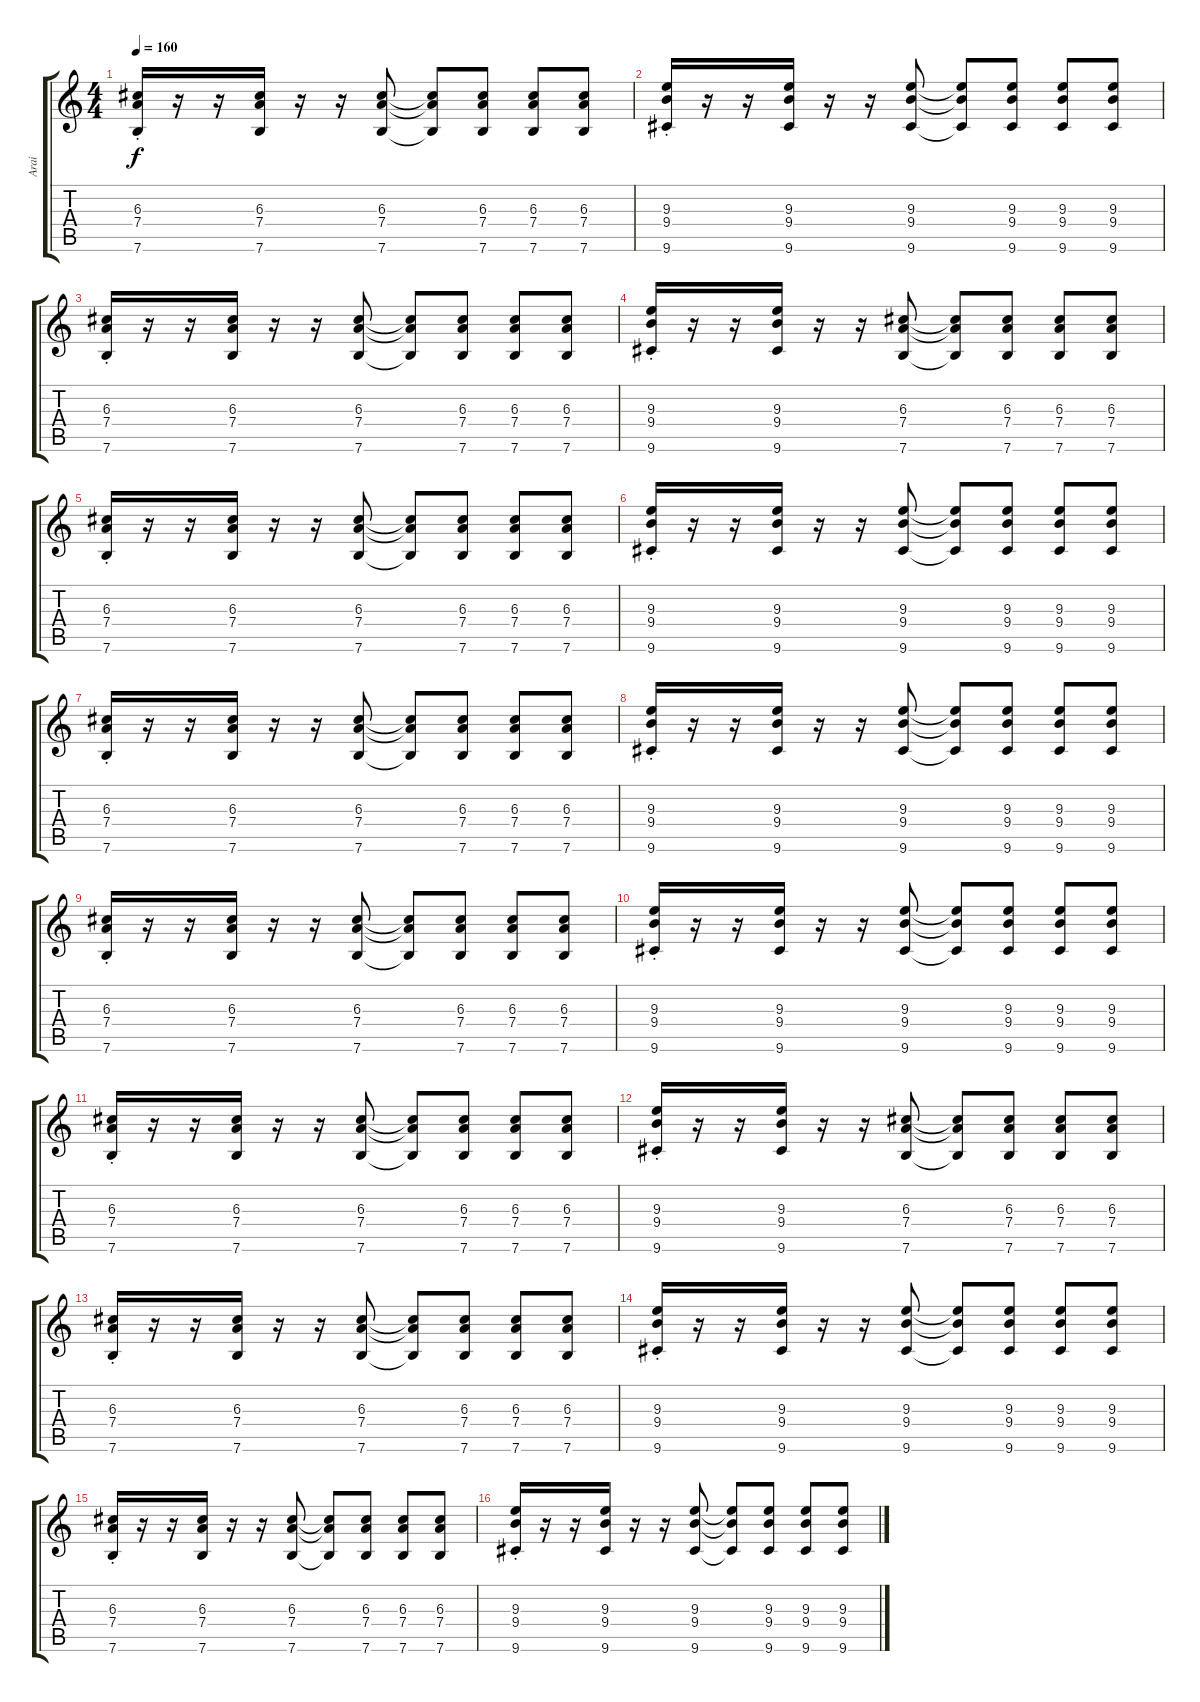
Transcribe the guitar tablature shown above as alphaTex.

\track ("Arai" "Arai") {instrument electricguitarclean}
\staff {score tabs}
\tuning (E4 B3 G3 D3 A2 E2) {hide}
\ts (4 4)
\tempo 160
\clef g2
\ks c
(6.3{st} 7.4 7.6).16{dy f} r.16 r.16 (6.3 7.4 7.6).16 r.16 r.16 (6.3 7.4 7.6).8 (6.3{t} 7.4{t} 7.6{t}).8 (6.3 7.4 7.6).8 (6.3 7.4 7.6).8 (6.3 7.4 7.6).8 |
(9.3{st} 9.4 9.6).16 r.16 r.16 (9.3 9.4 9.6).16 r.16 r.16 (9.3 9.4 9.6).8 (9.3{t} 9.4{t} 9.6{t}).8 (9.3 9.4 9.6).8 (9.3 9.4 9.6).8 (9.3 9.4 9.6).8 |
(6.3{st} 7.4 7.6).16 r.16 r.16 (6.3 7.4 7.6).16 r.16 r.16 (6.3 7.4 7.6).8 (6.3{t} 7.4{t} 7.6{t}).8 (6.3 7.4 7.6).8 (6.3 7.4 7.6).8 (6.3 7.4 7.6).8 |
(9.3{st} 9.4 9.6).16 r.16 r.16 (9.3 9.4 9.6).16 r.16 r.16 (6.3 7.4 7.6).8 (6.3{t} 7.4{t} 7.6{t}).8 (6.3 7.4 7.6).8 (6.3 7.4 7.6).8 (6.3 7.4 7.6).8 |
(6.3{st} 7.4 7.6).16 r.16 r.16 (6.3 7.4 7.6).16 r.16 r.16 (6.3 7.4 7.6).8 (6.3{t} 7.4{t} 7.6{t}).8 (6.3 7.4 7.6).8 (6.3 7.4 7.6).8 (6.3 7.4 7.6).8 |
(9.3{st} 9.4 9.6).16 r.16 r.16 (9.3 9.4 9.6).16 r.16 r.16 (9.3 9.4 9.6).8 (9.3{t} 9.4{t} 9.6{t}).8 (9.3 9.4 9.6).8 (9.3 9.4 9.6).8 (9.3 9.4 9.6).8 |
(6.3{st} 7.4 7.6).16 r.16 r.16 (6.3 7.4 7.6).16 r.16 r.16 (6.3 7.4 7.6).8 (6.3{t} 7.4{t} 7.6{t}).8 (6.3 7.4 7.6).8 (6.3 7.4 7.6).8 (6.3 7.4 7.6).8 |
(9.3{st} 9.4 9.6).16 r.16 r.16 (9.3 9.4 9.6).16 r.16 r.16 (9.3 9.4 9.6).8 (9.3{t} 9.4{t} 9.6{t}).8 (9.3 9.4 9.6).8 (9.3 9.4 9.6).8 (9.3 9.4 9.6).8 |
(6.3{st} 7.4 7.6).16 r.16 r.16 (6.3 7.4 7.6).16 r.16 r.16 (6.3 7.4 7.6).8 (6.3{t} 7.4{t} 7.6{t}).8 (6.3 7.4 7.6).8 (6.3 7.4 7.6).8 (6.3 7.4 7.6).8 |
(9.3{st} 9.4 9.6).16 r.16 r.16 (9.3 9.4 9.6).16 r.16 r.16 (9.3 9.4 9.6).8 (9.3{t} 9.4{t} 9.6{t}).8 (9.3 9.4 9.6).8 (9.3 9.4 9.6).8 (9.3 9.4 9.6).8 |
(6.3{st} 7.4 7.6).16 r.16 r.16 (6.3 7.4 7.6).16 r.16 r.16 (6.3 7.4 7.6).8 (6.3{t} 7.4{t} 7.6{t}).8 (6.3 7.4 7.6).8 (6.3 7.4 7.6).8 (6.3 7.4 7.6).8 |
(9.3{st} 9.4 9.6).16 r.16 r.16 (9.3 9.4 9.6).16 r.16 r.16 (6.3 7.4 7.6).8 (6.3{t} 7.4{t} 7.6{t}).8 (6.3 7.4 7.6).8 (6.3 7.4 7.6).8 (6.3 7.4 7.6).8 |
(6.3{st} 7.4 7.6).16 r.16 r.16 (6.3 7.4 7.6).16 r.16 r.16 (6.3 7.4 7.6).8 (6.3{t} 7.4{t} 7.6{t}).8 (6.3 7.4 7.6).8 (6.3 7.4 7.6).8 (6.3 7.4 7.6).8 |
(9.3{st} 9.4 9.6).16 r.16 r.16 (9.3 9.4 9.6).16 r.16 r.16 (9.3 9.4 9.6).8 (9.3{t} 9.4{t} 9.6{t}).8 (9.3 9.4 9.6).8 (9.3 9.4 9.6).8 (9.3 9.4 9.6).8 |
(6.3{st} 7.4 7.6).16 r.16 r.16 (6.3 7.4 7.6).16 r.16 r.16 (6.3 7.4 7.6).8 (6.3{t} 7.4{t} 7.6{t}).8 (6.3 7.4 7.6).8 (6.3 7.4 7.6).8 (6.3 7.4 7.6).8 |
(9.3{st} 9.4 9.6).16 r.16 r.16 (9.3 9.4 9.6).16 r.16 r.16 (9.3 9.4 9.6).8 (9.3{t} 9.4{t} 9.6{t}).8 (9.3 9.4 9.6).8 (9.3 9.4 9.6).8 (9.3 9.4 9.6).8
